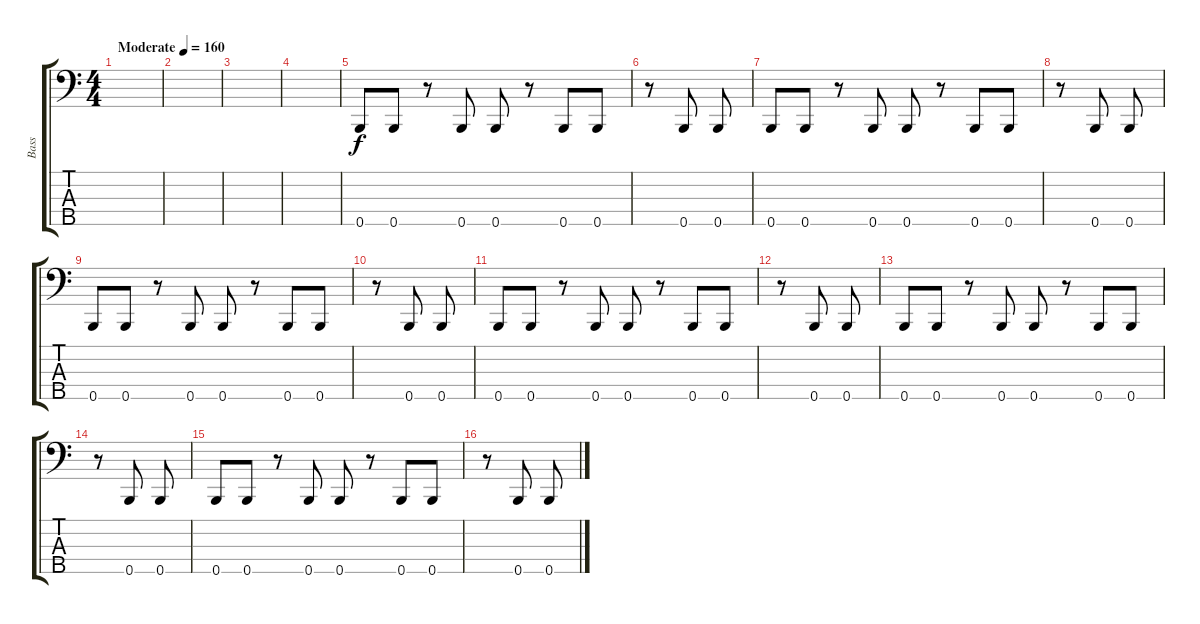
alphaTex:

\track ("Bass" "Bass") {instrument electricbassfinger}
\staff {score tabs}
\tuning (G2 D2 A1 E1 B0) {hide}
\ts (4 4)
\tempo (160 "Moderate")
\clef f4
\ks c
|
|
|
|
0.5.8 0.5.8 r.8 0.5.8 0.5.8 r.8 0.5.8 0.5.8 |
r.8 0.5.8 0.5.8 |
0.5.8 0.5.8 r.8 0.5.8 0.5.8 r.8 0.5.8 0.5.8 |
r.8 0.5.8 0.5.8 |
0.5.8 0.5.8 r.8 0.5.8 0.5.8 r.8 0.5.8 0.5.8 |
r.8 0.5.8 0.5.8 |
0.5.8 0.5.8 r.8 0.5.8 0.5.8 r.8 0.5.8 0.5.8 |
r.8 0.5.8 0.5.8 |
0.5.8 0.5.8 r.8 0.5.8 0.5.8 r.8 0.5.8 0.5.8 |
r.8 0.5.8 0.5.8 |
0.5.8 0.5.8 r.8 0.5.8 0.5.8 r.8 0.5.8 0.5.8 |
r.8 0.5.8 0.5.8
